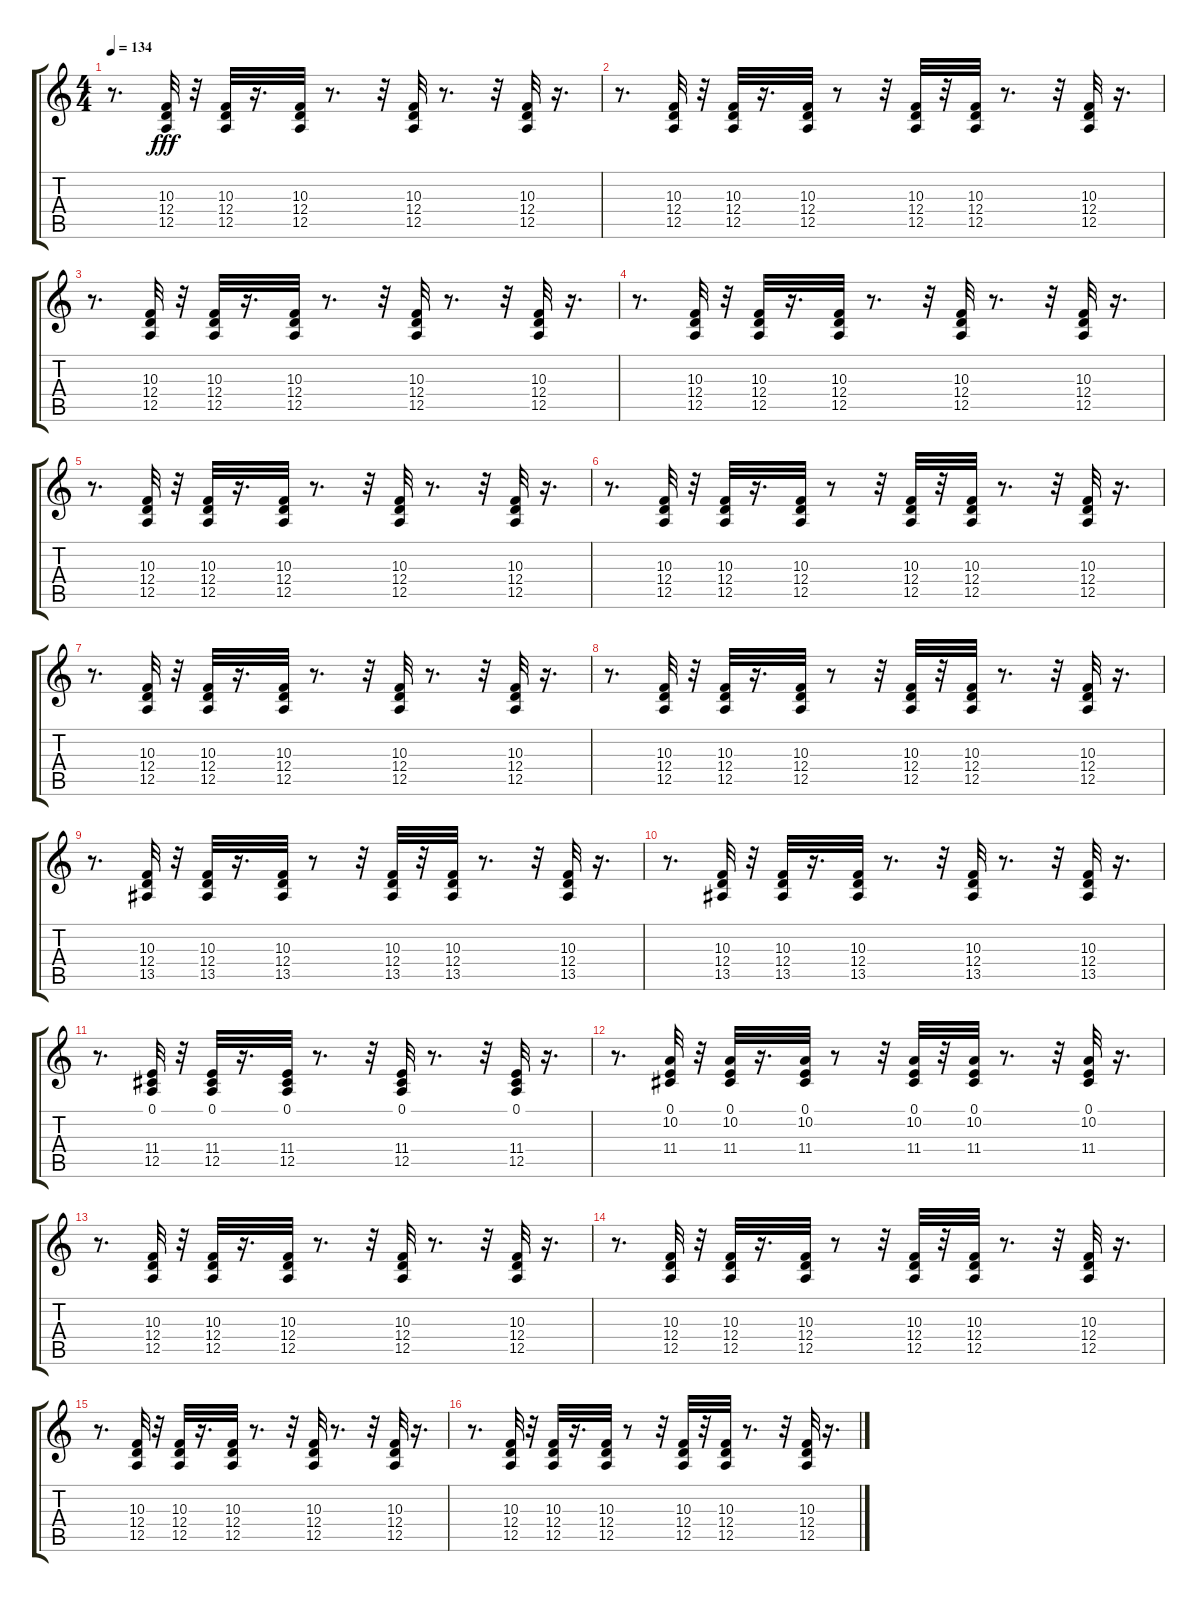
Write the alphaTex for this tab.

\track "" {instrument electricpiano2}
\staff {score tabs}
\tuning (E4 B3 G3 D3 A2 E2) {hide}
\ts (4 4)
\tempo 134
\clef g2
\ks c
r.8{d dy fff} (10.3 12.4 12.5).32{volume 10} r.32 (10.3 12.4 12.5).32 r.16{d} (10.3 12.4 12.5).32 r.8{d} r.32 (10.3 12.4 12.5).32 r.8{d} r.32 (10.3 12.4 12.5).32 r.16{d} |
r.8{d} (10.3 12.4 12.5).32 r.32 (10.3 12.4 12.5).32 r.16{d} (10.3 12.4 12.5).32 r.8 r.32 (10.3 12.4 12.5).32 r.32 (10.3 12.4 12.5).32 r.8{d} r.32 (10.3 12.4 12.5).32 r.16{d} |
r.8{d} (10.3 12.4 12.5).32 r.32 (10.3 12.4 12.5).32 r.16{d} (10.3 12.4 12.5).32 r.8{d} r.32 (10.3 12.4 12.5).32 r.8{d} r.32 (10.3 12.4 12.5).32 r.16{d} |
r.8{d} (10.3 12.4 12.5).32 r.32 (10.3 12.4 12.5).32 r.16{d} (10.3 12.4 12.5).32 r.8{d} r.32 (10.3 12.4 12.5).32 r.8{d} r.32 (10.3 12.4 12.5).32 r.16{d} |
r.8{d} (10.3 12.4 12.5).32{volume 10} r.32 (10.3 12.4 12.5).32 r.16{d} (10.3 12.4 12.5).32 r.8{d} r.32 (10.3 12.4 12.5).32 r.8{d} r.32 (10.3 12.4 12.5).32 r.16{d} |
r.8{d} (10.3 12.4 12.5).32 r.32 (10.3 12.4 12.5).32 r.16{d} (10.3 12.4 12.5).32 r.8 r.32 (10.3 12.4 12.5).32 r.32 (10.3 12.4 12.5).32 r.8{d} r.32 (10.3 12.4 12.5).32 r.16{d} |
r.8{d} (10.3 12.4 12.5).32 r.32 (10.3 12.4 12.5).32 r.16{d} (10.3 12.4 12.5).32 r.8{d} r.32 (10.3 12.4 12.5).32 r.8{d} r.32 (10.3 12.4 12.5).32 r.16{d} |
r.8{d} (10.3 12.4 12.5).32 r.32 (10.3 12.4 12.5).32 r.16{d} (10.3 12.4 12.5).32 r.8 r.32 (10.3 12.4 12.5).32 r.32 (10.3 12.4 12.5).32 r.8{d} r.32 (10.3 12.4 12.5).32 r.16{d} |
r.8{d} (10.3 12.4 13.5).32 r.32 (10.3 12.4 13.5).32 r.16{d} (10.3 12.4 13.5).32 r.8 r.32 (10.3 12.4 13.5).32 r.32 (10.3 12.4 13.5).32 r.8{d} r.32 (10.3 12.4 13.5).32 r.16{d} |
r.8{d} (10.3 12.4 13.5).32 r.32 (10.3 12.4 13.5).32 r.16{d} (10.3 12.4 13.5).32 r.8{d} r.32 (10.3 12.4 13.5).32 r.8{d} r.32 (10.3 12.4 13.5).32 r.16{d} |
r.8{d} (0.1 11.4 12.5).32 r.32 (0.1 11.4 12.5).32 r.16{d} (0.1 11.4 12.5).32 r.8{d} r.32 (0.1 11.4 12.5).32 r.8{d} r.32 (0.1 11.4 12.5).32 r.16{d} |
r.8{d} (0.1 10.2 11.4).32 r.32 (0.1 10.2 11.4).32 r.16{d} (0.1 10.2 11.4).32 r.8 r.32 (0.1 10.2 11.4).32 r.32 (0.1 10.2 11.4).32 r.8{d} r.32 (0.1 10.2 11.4).32 r.16{d} |
r.8{d} (10.3 12.4 12.5).32 r.32 (10.3 12.4 12.5).32 r.16{d} (10.3 12.4 12.5).32 r.8{d} r.32 (10.3 12.4 12.5).32 r.8{d} r.32 (10.3 12.4 12.5).32 r.16{d} |
r.8{d} (10.3 12.4 12.5).32 r.32 (10.3 12.4 12.5).32 r.16{d} (10.3 12.4 12.5).32 r.8 r.32 (10.3 12.4 12.5).32 r.32 (10.3 12.4 12.5).32 r.8{d} r.32 (10.3 12.4 12.5).32 r.16{d} |
r.8{d} (10.3 12.4 12.5).32 r.32 (10.3 12.4 12.5).32 r.16{d} (10.3 12.4 12.5).32 r.8{d} r.32 (10.3 12.4 12.5).32 r.8{d} r.32 (10.3 12.4 12.5).32 r.16{d} |
r.8{d} (10.3 12.4 12.5).32 r.32 (10.3 12.4 12.5).32 r.16{d} (10.3 12.4 12.5).32 r.8 r.32 (10.3 12.4 12.5).32 r.32 (10.3 12.4 12.5).32 r.8{d} r.32 (10.3 12.4 12.5).32 r.16{d}
